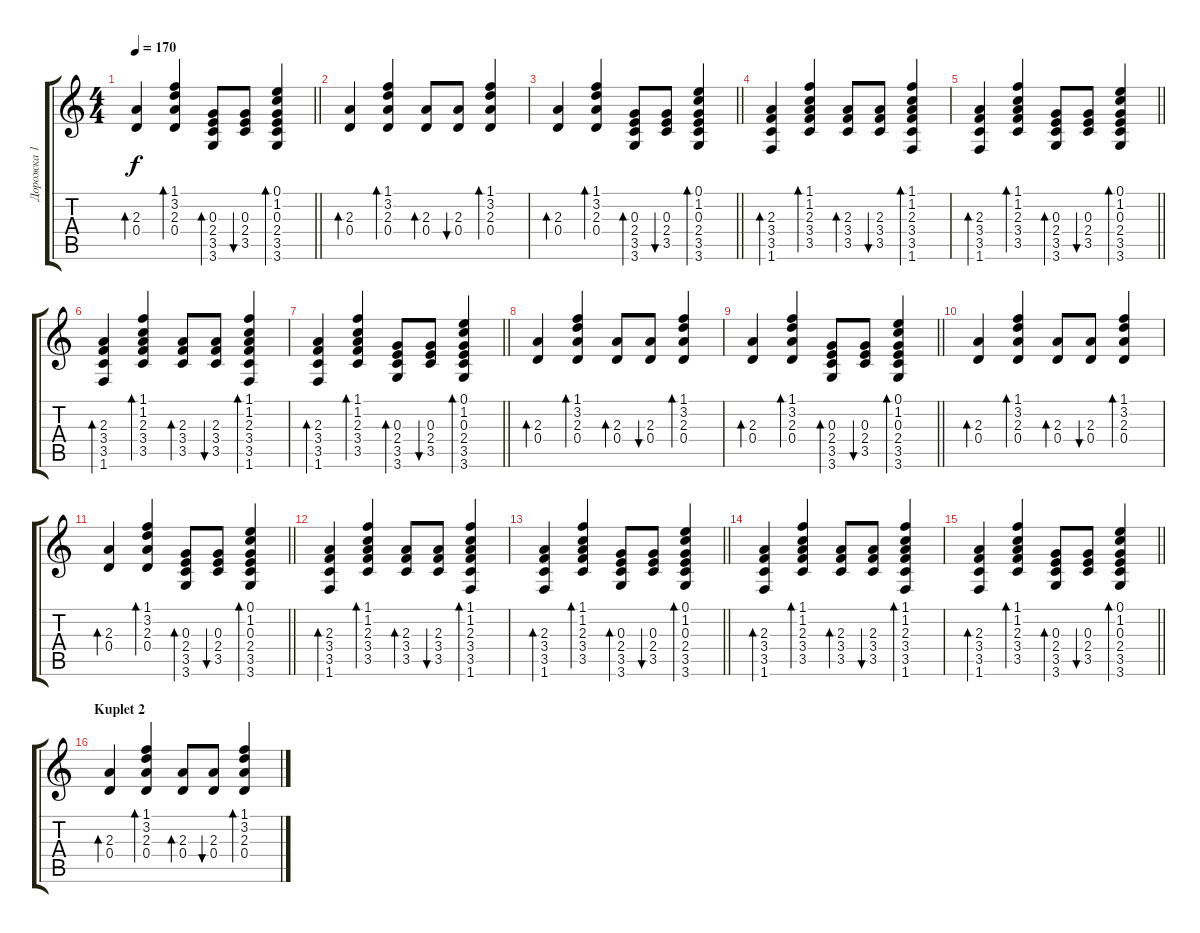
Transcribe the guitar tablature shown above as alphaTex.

\track ("Дорожка 1" "Дорожка 1") {instrument acousticguitarsteel}
\staff {score tabs}
\tuning (E4 B3 G3 D3 A2 E2) {hide}
\ts (4 4)
\tempo 170
\clef g2
\barLineRight lightlight
\ks c
(2.3 0.4).4{bd 60 dy f} (1.1 3.2 2.3 0.4).4{bd 60} (0.3 2.4 3.5 3.6).8{bd 60} (0.3 2.4 3.5).8{bu 60} (0.1 1.2 0.3 2.4 3.5 3.6).4{bd 60} |
(2.3 0.4).4{bd 60} (1.1 3.2 2.3 0.4).4{bd 60} (2.3 0.4).8{bd 60} (2.3 0.4).8{bu 60} (1.1 3.2 2.3 0.4).4{bd 60} |
\barLineRight lightlight
(2.3 0.4).4{bd 60} (1.1 3.2 2.3 0.4).4{bd 60} (0.3 2.4 3.5 3.6).8{bd 60} (0.3 2.4 3.5).8{bu 60} (0.1 1.2 0.3 2.4 3.5 3.6).4{bd 60} |
(2.3 3.4 3.5 1.6).4{bd 60} (1.1 1.2 2.3 3.4 3.5).4{bd 60} (2.3 3.4 3.5).8{bd 60} (2.3 3.4 3.5).8{bu 60} (1.1 1.2 2.3 3.4 3.5 1.6).4{bd 60} |
\barLineRight lightlight
(2.3 3.4 3.5 1.6).4{bd 60} (1.1 1.2 2.3 3.4 3.5).4{bd 60} (0.3 2.4 3.5 3.6).8{bd 60} (0.3 2.4 3.5).8{bu 60} (0.1 1.2 0.3 2.4 3.5 3.6).4{bd 60} |
(2.3 3.4 3.5 1.6).4{bd 60} (1.1 1.2 2.3 3.4 3.5).4{bd 60} (2.3 3.4 3.5).8{bd 60} (2.3 3.4 3.5).8{bu 60} (1.1 1.2 2.3 3.4 3.5 1.6).4{bd 60} |
\barLineRight lightlight
(2.3 3.4 3.5 1.6).4{bd 60} (1.1 1.2 2.3 3.4 3.5).4{bd 60} (0.3 2.4 3.5 3.6).8{bd 60} (0.3 2.4 3.5).8{bu 60} (0.1 1.2 0.3 2.4 3.5 3.6).4{bd 60} |
(2.3 0.4).4{bd 60} (1.1 3.2 2.3 0.4).4{bd 60} (2.3 0.4).8{bd 60} (2.3 0.4).8{bu 60} (1.1 3.2 2.3 0.4).4{bd 60} |
\barLineRight lightlight
(2.3 0.4).4{bd 60} (1.1 3.2 2.3 0.4).4{bd 60} (0.3 2.4 3.5 3.6).8{bd 60} (0.3 2.4 3.5).8{bu 60} (0.1 1.2 0.3 2.4 3.5 3.6).4{bd 60} |
(2.3 0.4).4{bd 60} (1.1 3.2 2.3 0.4).4{bd 60} (2.3 0.4).8{bd 60} (2.3 0.4).8{bu 60} (1.1 3.2 2.3 0.4).4{bd 60} |
\barLineRight lightlight
(2.3 0.4).4{bd 60} (1.1 3.2 2.3 0.4).4{bd 60} (0.3 2.4 3.5 3.6).8{bd 60} (0.3 2.4 3.5).8{bu 60} (0.1 1.2 0.3 2.4 3.5 3.6).4{bd 60} |
(2.3 3.4 3.5 1.6).4{bd 60} (1.1 1.2 2.3 3.4 3.5).4{bd 60} (2.3 3.4 3.5).8{bd 60} (2.3 3.4 3.5).8{bu 60} (1.1 1.2 2.3 3.4 3.5 1.6).4{bd 60} |
\barLineRight lightlight
(2.3 3.4 3.5 1.6).4{bd 60} (1.1 1.2 2.3 3.4 3.5).4{bd 60} (0.3 2.4 3.5 3.6).8{bd 60} (0.3 2.4 3.5).8{bu 60} (0.1 1.2 0.3 2.4 3.5 3.6).4{bd 60} |
(2.3 3.4 3.5 1.6).4{bd 60} (1.1 1.2 2.3 3.4 3.5).4{bd 60} (2.3 3.4 3.5).8{bd 60} (2.3 3.4 3.5).8{bu 60} (1.1 1.2 2.3 3.4 3.5 1.6).4{bd 60} |
\barLineRight lightlight
(2.3 3.4 3.5 1.6).4{bd 60} (1.1 1.2 2.3 3.4 3.5).4{bd 60} (0.3 2.4 3.5 3.6).8{bd 60} (0.3 2.4 3.5).8{bu 60} (0.1 1.2 0.3 2.4 3.5 3.6).4{bd 60} |
\section ("" "Kuplet 2")
(2.3 0.4).4{bd 60} (1.1 3.2 2.3 0.4).4{bd 60} (2.3 0.4).8{bd 60} (2.3 0.4).8{bu 60} (1.1 3.2 2.3 0.4).4{bd 60}
